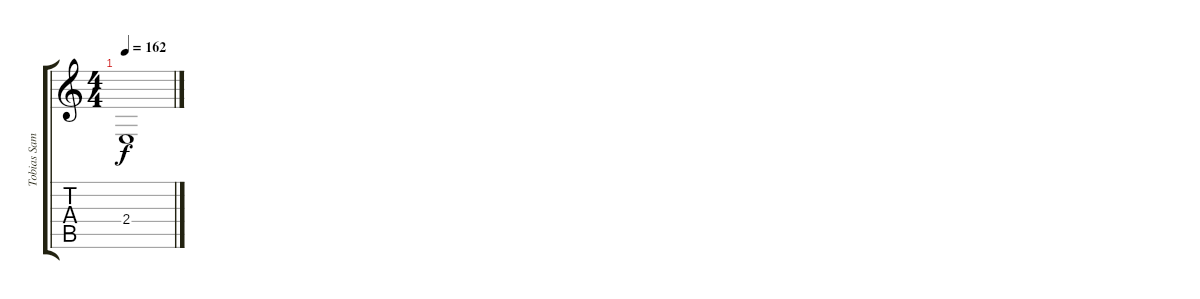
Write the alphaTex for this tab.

\track ("Tobias Sammet Keys 2" "Tobias Sam") {instrument stringensemble1}
\staff {score tabs}
\tuning (E4 B3 G3 D3 A2 E2) {hide}
\ts (4 4)
\tempo 162
\clef g2
\ks c
2.4.1{dy f}
